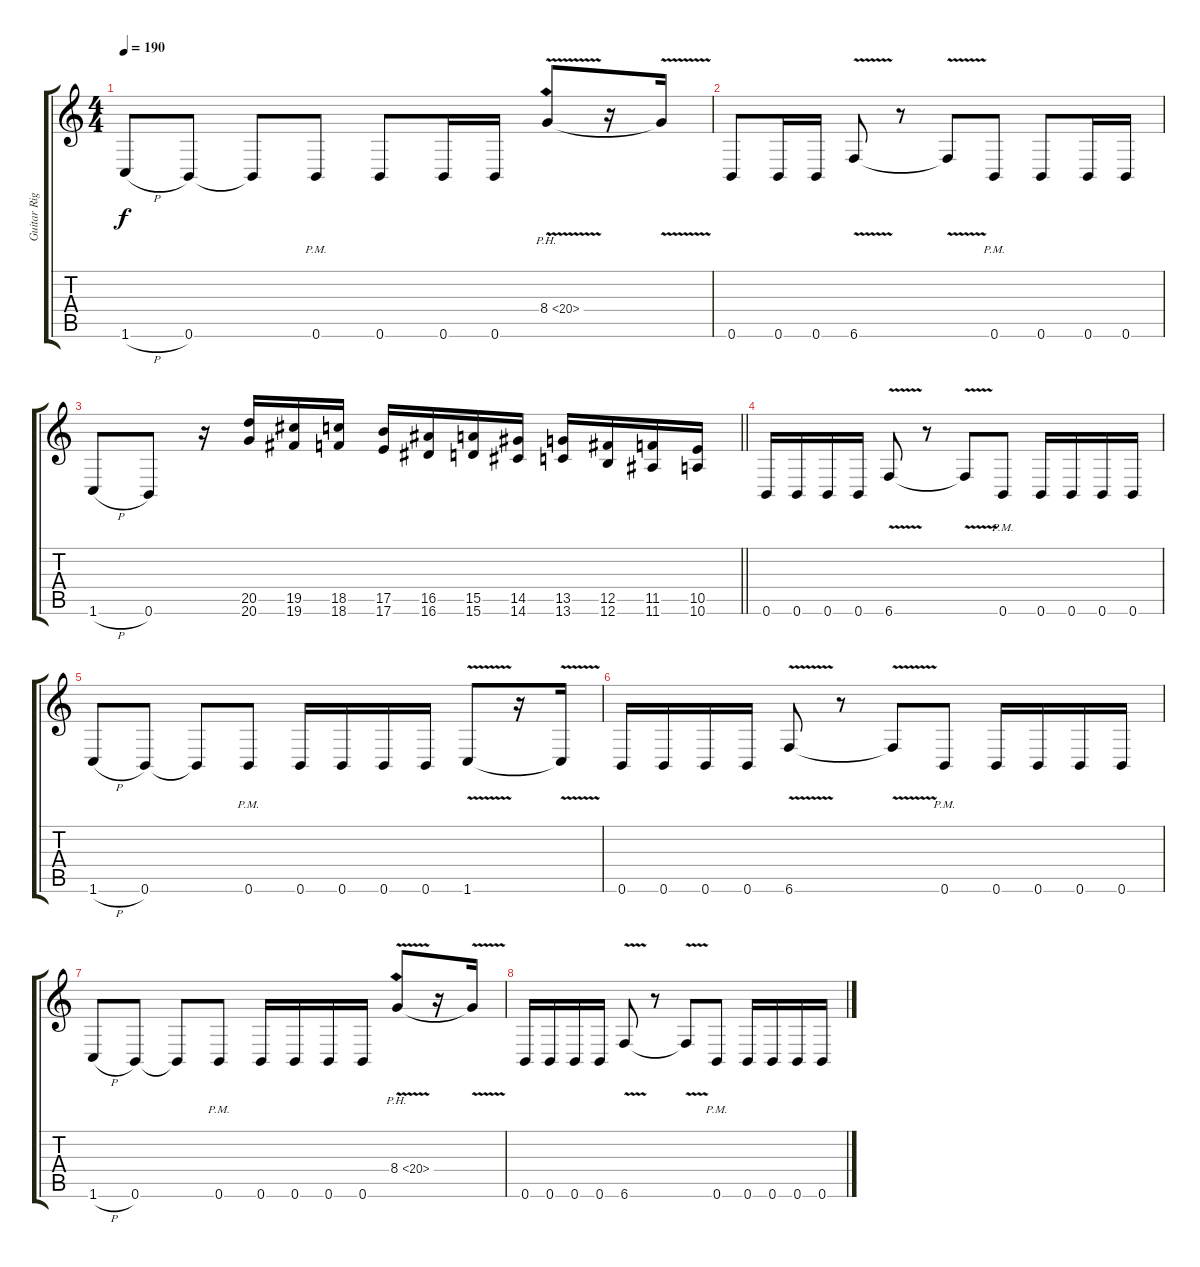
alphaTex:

\track ("Guitar Right" "Guitar Rig") {instrument distortionguitar}
\staff {score tabs}
\tuning (Db4 Ab3 E3 B2 Gb2 B1) {hide}
\ts (4 4)
\tempo 190
\clef g2
\ks c
1.6{h}.8{dy f} 0.6.8 0.6{t}.8 0.6{pm}.8 0.6.8 0.6.16 0.6.16 8.4{ph 12 v}.8 r.16 8.4{t}.16 |
0.6.8 0.6.16 0.6.16 6.6{v}.8 r.8 6.6{t}.8 0.6{pm}.8 0.6.8 0.6.16 0.6.16 |
\barLineRight lightlight
1.6{h}.8 0.6.8 r.16 (20.5 20.6).16{volume 13 balance 16 instrument guitarfretnoise} (19.5 19.6).16 (18.5 18.6).16 (17.5 17.6).16 (16.5 16.6).16 (15.5 15.6).16 (14.5 14.6).16 (13.5 13.6).16 (12.5 12.6).16 (11.5 11.6).16 (10.5 10.6).16 |
\section ("" "")
0.6.16{instrument distortionguitar} 0.6.16 0.6.16 0.6.16 6.6{v}.8 r.8 6.6{t}.8 0.6{pm}.8 0.6.16 0.6.16 0.6.16 0.6.16 |
1.6{h}.8 0.6.8 0.6{t}.8 0.6{pm}.8 0.6.16 0.6.16 0.6.16 0.6.16 1.6{v}.8 r.16 1.6{t}.16 |
0.6.16 0.6.16 0.6.16 0.6.16 6.6{v}.8 r.8 6.6{t}.8 0.6{pm}.8 0.6.16 0.6.16 0.6.16 0.6.16 |
1.6{h}.8 0.6.8 0.6{t}.8 0.6{pm}.8 0.6.16 0.6.16 0.6.16 0.6.16 8.4{ph 12 v}.8 r.16 8.4{t}.16 |
0.6.16 0.6.16 0.6.16 0.6.16 6.6{v}.8 r.8 6.6{t}.8 0.6{pm}.8 0.6.16 0.6.16 0.6.16 0.6.16
